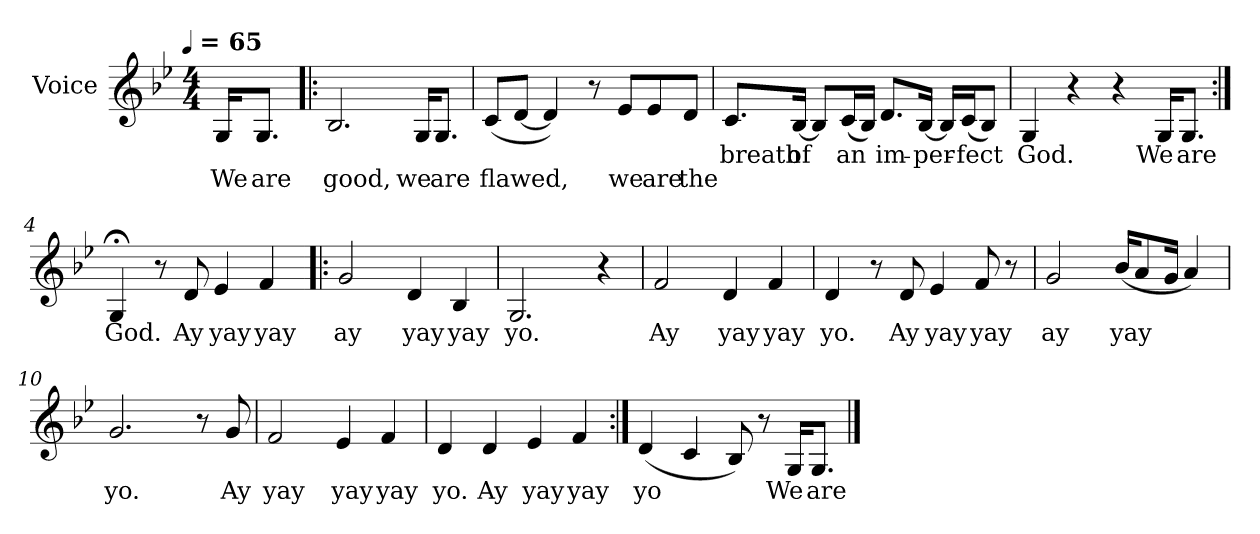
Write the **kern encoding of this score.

**kern	**text	**text
*part1	*part1	*part1
*staff1	*staff1	*staff1
*I"Voice	*	*
*I'Voice	*	*
*clefG2	*	*
*k[b-e-]	*	*
!!LO:TX:omd:t=[quarter] = 65
*M4/4	*	*
*MM65	*	*
=	=	=
16G/KL	.	We
8.GJ	.	are
=1!|:	=1!|:	=1!|:
2.B-/	.	good,
16G/KL	.	we
8.GJ	.	are
=2	=2	=2
(8cL	.	flawed,
[8dJ	.	.
4d/])	.	.
8r	.	.
8e-L	.	-we
8e-	.	are
8dJ	.	the
!!LO:LB:g=z
=3	=3	=3
8.c/L	breath	.
[16B-Jk	of	.
8B-L]	.	.
(16cL	an	.
16B-/JJ)	.	.
8.d/L	im-	.
[16B-Jk	-per-	.
16B-LL]	.	.
(16cJ	-fect	.
8B-J)	.	.
=3	=3	=3
4G/	-God.	.
4r	.	.
4r	.	.
16GKL	We	.
8.GJ	are	.
=4:|!	=4:|!	=4:|!
4G;</	God.	.
8r	.	.
8d/	Ay	.
4e-/	yay	.
4f/	yay	.
!!LO:LB:g=z
=5!|:	=5!|:	=5!|:
2g/	ay	.
4d/	yay	.
4B-/	yay	.
=6	=6	=6
2.G/	yo.	.
4r	.	.
=7	=7	=7
2f/	Ay	.
4d/	yay	.
4f/	yay	.
=8	=8	=8
4d/	yo.	.
8r	.	.
8d/	Ay	.
4e-/	yay	.
8f/	yay	.
8r	.	.
=9	=9	=9
2g/	ay	.
(16b-KL	yay	.
8a	.	.
16gJk	.	.
4a/)	.	.
!!LO:LB:g=z
=10	=10	=10
2.g/	yo.	.
8r	.	.
8g/	Ay	.
=11	=11	=11
2f/	yay	.
4e-/	yay	.
4f/	yay	.
=12	=12	=12
4d/	yo.	.
4d/	Ay	.
4e-/	yay	.
4f/	yay	.
=13:|!	=13:|!	=13:|!
(4d/	yo	.
4c/	.	.
8B-/)	.	.
8r	.	.
16GKL	We	.
8.GJ	are	.
==	==	==
*-	*-	*-
